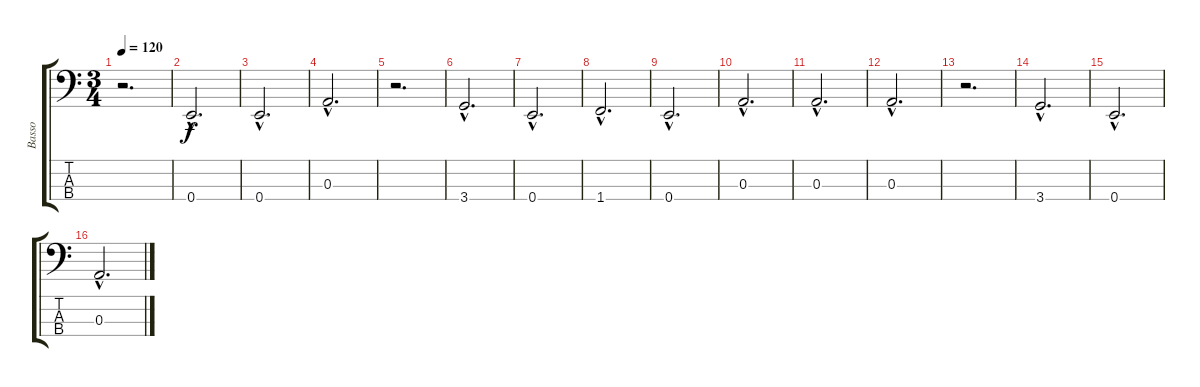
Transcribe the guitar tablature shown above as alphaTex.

\track ("Basso" "Basso") {instrument electricbasspick}
\staff {score tabs}
\tuning (G2 D2 A1 E1) {hide}
\ts (3 4)
\tempo 120
\clef f4
\ks c
r.2{d dy f} |
0.4{hac}.2{d} |
0.4{hac}.2{d} |
0.3{hac}.2{d} |
r.2{d} |
3.4{hac}.2{d} |
0.4{hac}.2{d} |
1.4{hac}.2{d} |
0.4{hac}.2{d} |
0.3{hac}.2{d} |
0.3{hac}.2{d} |
0.3{hac}.2{d} |
r.2{d} |
3.4{hac}.2{d} |
0.4{hac}.2{d} |
0.3{hac}.2{d}
